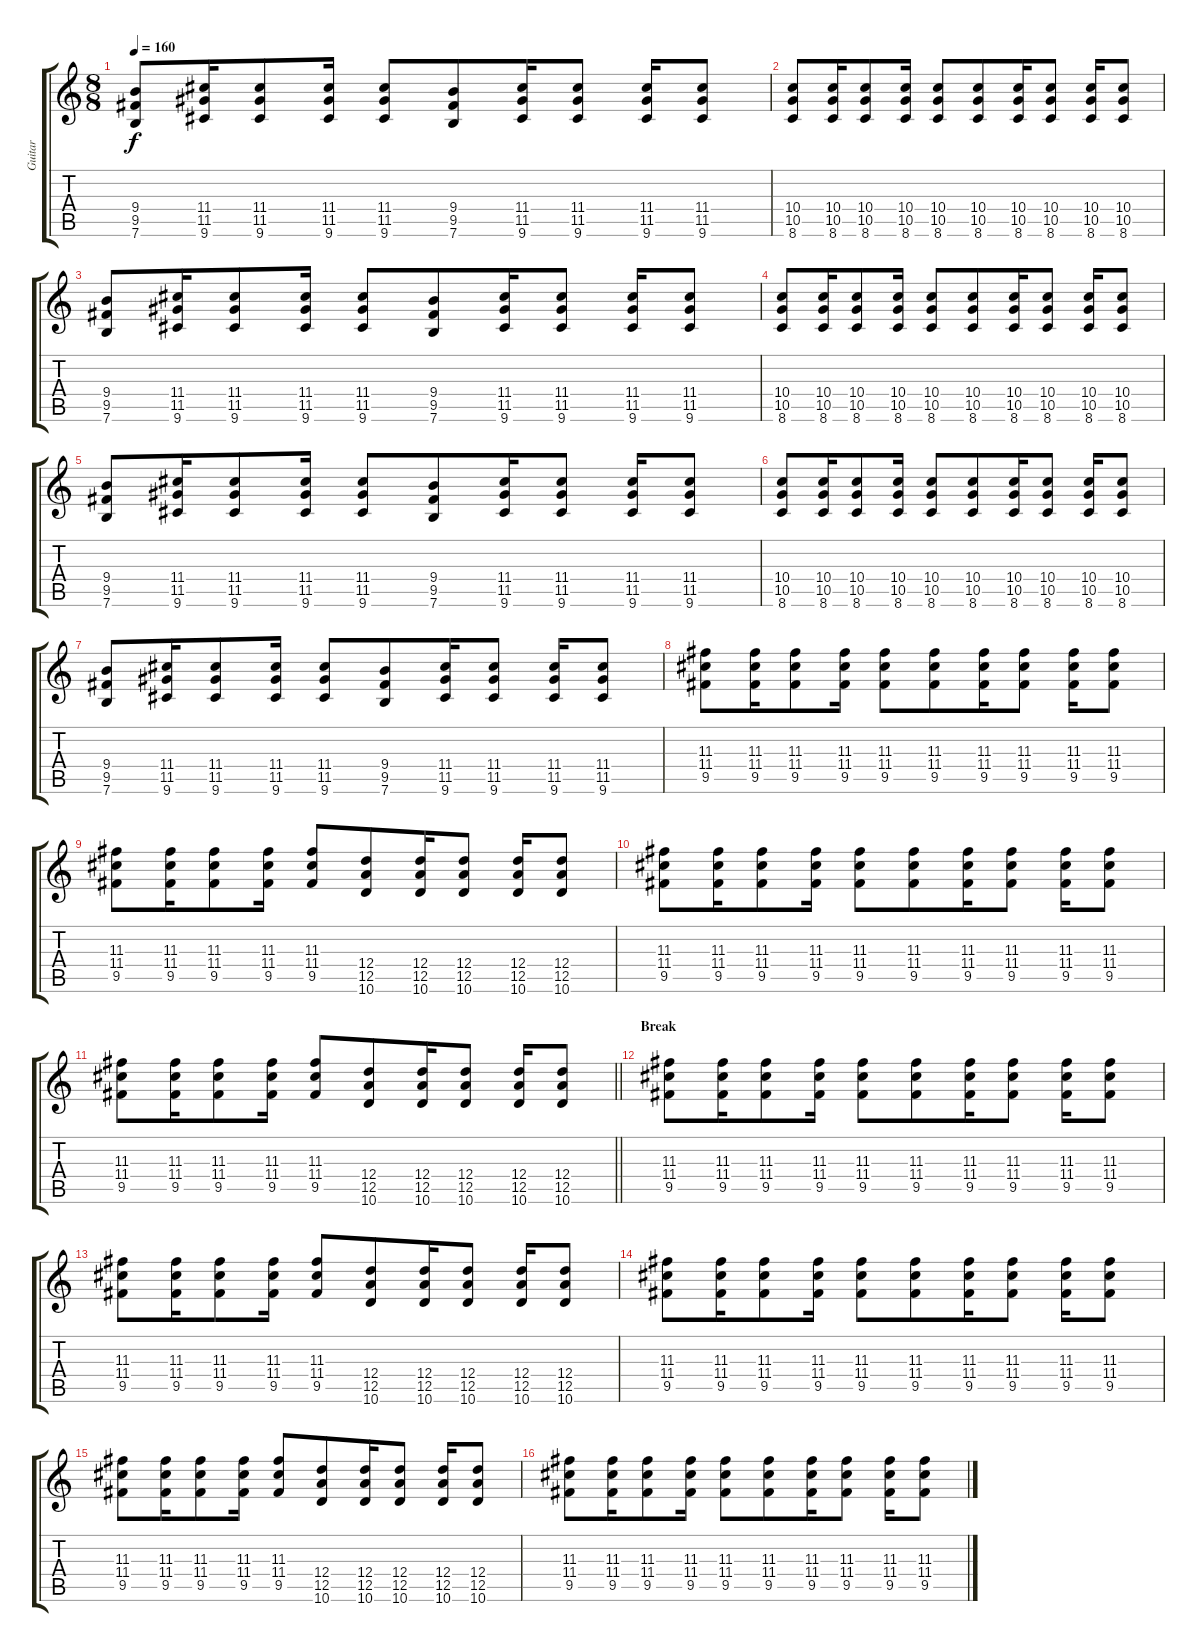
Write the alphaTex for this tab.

\track ("Guitar" "Guitar") {instrument distortionguitar}
\staff {score tabs}
\tuning (E4 B3 G3 D3 A2 E2) {hide}
\ts (8 8)
\tempo 160
\clef g2
\ks c
(9.4 9.5 7.6).8{dy f} (11.4 11.5 9.6).16 (11.4 11.5 9.6).8 (11.4 11.5 9.6).16 (11.4 11.5 9.6).8 (9.4 9.5 7.6).8 (11.4 11.5 9.6).16 (11.4 11.5 9.6).8 (11.4 11.5 9.6).16 (11.4 11.5 9.6).8 |
(10.4 10.5 8.6).8 (10.4 10.5 8.6).16 (10.4 10.5 8.6).8 (10.4 10.5 8.6).16 (10.4 10.5 8.6).8 (10.4 10.5 8.6).8 (10.4 10.5 8.6).16 (10.4 10.5 8.6).8 (10.4 10.5 8.6).16 (10.4 10.5 8.6).8 |
(9.4 9.5 7.6).8 (11.4 11.5 9.6).16 (11.4 11.5 9.6).8 (11.4 11.5 9.6).16 (11.4 11.5 9.6).8 (9.4 9.5 7.6).8 (11.4 11.5 9.6).16 (11.4 11.5 9.6).8 (11.4 11.5 9.6).16 (11.4 11.5 9.6).8 |
(10.4 10.5 8.6).8 (10.4 10.5 8.6).16 (10.4 10.5 8.6).8 (10.4 10.5 8.6).16 (10.4 10.5 8.6).8 (10.4 10.5 8.6).8 (10.4 10.5 8.6).16 (10.4 10.5 8.6).8 (10.4 10.5 8.6).16 (10.4 10.5 8.6).8 |
(9.4 9.5 7.6).8 (11.4 11.5 9.6).16 (11.4 11.5 9.6).8 (11.4 11.5 9.6).16 (11.4 11.5 9.6).8 (9.4 9.5 7.6).8 (11.4 11.5 9.6).16 (11.4 11.5 9.6).8 (11.4 11.5 9.6).16 (11.4 11.5 9.6).8 |
(10.4 10.5 8.6).8 (10.4 10.5 8.6).16 (10.4 10.5 8.6).8 (10.4 10.5 8.6).16 (10.4 10.5 8.6).8 (10.4 10.5 8.6).8 (10.4 10.5 8.6).16 (10.4 10.5 8.6).8 (10.4 10.5 8.6).16 (10.4 10.5 8.6).8 |
(9.4 9.5 7.6).8 (11.4 11.5 9.6).16 (11.4 11.5 9.6).8 (11.4 11.5 9.6).16 (11.4 11.5 9.6).8 (9.4 9.5 7.6).8 (11.4 11.5 9.6).16 (11.4 11.5 9.6).8 (11.4 11.5 9.6).16 (11.4 11.5 9.6).8 |
(11.3 11.4 9.5).8 (11.3 11.4 9.5).16 (11.3 11.4 9.5).8 (11.3 11.4 9.5).16 (11.3 11.4 9.5).8 (11.3 11.4 9.5).8 (11.3 11.4 9.5).16 (11.3 11.4 9.5).8 (11.3 11.4 9.5).16 (11.3 11.4 9.5).8 |
(11.3 11.4 9.5).8 (11.3 11.4 9.5).16 (11.3 11.4 9.5).8 (11.3 11.4 9.5).16 (11.3 11.4 9.5).8 (12.4 12.5 10.6).8 (12.4 12.5 10.6).16 (12.4 12.5 10.6).8 (12.4 12.5 10.6).16 (12.4 12.5 10.6).8 |
(11.3 11.4 9.5).8 (11.3 11.4 9.5).16 (11.3 11.4 9.5).8 (11.3 11.4 9.5).16 (11.3 11.4 9.5).8 (11.3 11.4 9.5).8 (11.3 11.4 9.5).16 (11.3 11.4 9.5).8 (11.3 11.4 9.5).16 (11.3 11.4 9.5).8 |
\barLineRight lightlight
(11.3 11.4 9.5).8 (11.3 11.4 9.5).16 (11.3 11.4 9.5).8 (11.3 11.4 9.5).16 (11.3 11.4 9.5).8 (12.4 12.5 10.6).8 (12.4 12.5 10.6).16 (12.4 12.5 10.6).8 (12.4 12.5 10.6).16 (12.4 12.5 10.6).8 |
\section ("" "Break")
(11.3 11.4 9.5).8 (11.3 11.4 9.5).16 (11.3 11.4 9.5).8 (11.3 11.4 9.5).16 (11.3 11.4 9.5).8 (11.3 11.4 9.5).8 (11.3 11.4 9.5).16 (11.3 11.4 9.5).8 (11.3 11.4 9.5).16 (11.3 11.4 9.5).8 |
(11.3 11.4 9.5).8 (11.3 11.4 9.5).16 (11.3 11.4 9.5).8 (11.3 11.4 9.5).16 (11.3 11.4 9.5).8 (12.4 12.5 10.6).8 (12.4 12.5 10.6).16 (12.4 12.5 10.6).8 (12.4 12.5 10.6).16 (12.4 12.5 10.6).8 |
(11.3 11.4 9.5).8 (11.3 11.4 9.5).16 (11.3 11.4 9.5).8 (11.3 11.4 9.5).16 (11.3 11.4 9.5).8 (11.3 11.4 9.5).8 (11.3 11.4 9.5).16 (11.3 11.4 9.5).8 (11.3 11.4 9.5).16 (11.3 11.4 9.5).8 |
(11.3 11.4 9.5).8 (11.3 11.4 9.5).16 (11.3 11.4 9.5).8 (11.3 11.4 9.5).16 (11.3 11.4 9.5).8 (12.4 12.5 10.6).8 (12.4 12.5 10.6).16 (12.4 12.5 10.6).8 (12.4 12.5 10.6).16 (12.4 12.5 10.6).8 |
(11.3 11.4 9.5).8 (11.3 11.4 9.5).16 (11.3 11.4 9.5).8 (11.3 11.4 9.5).16 (11.3 11.4 9.5).8 (11.3 11.4 9.5).8 (11.3 11.4 9.5).16 (11.3 11.4 9.5).8 (11.3 11.4 9.5).16 (11.3 11.4 9.5).8
